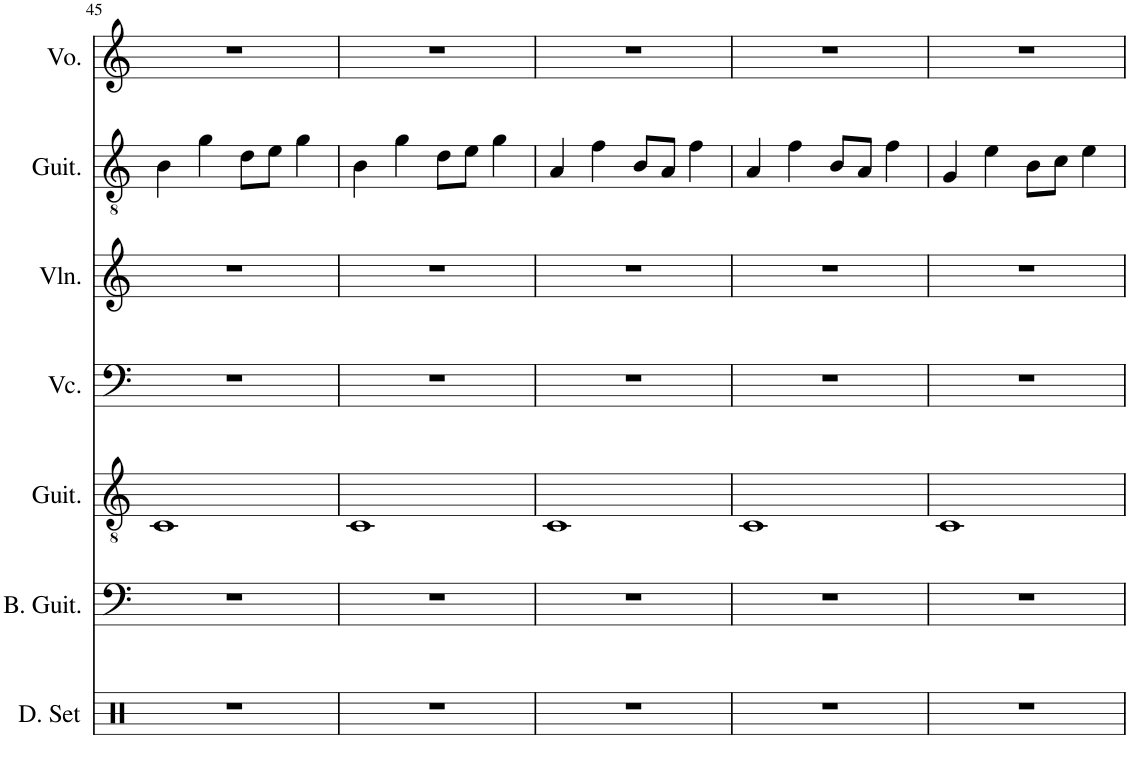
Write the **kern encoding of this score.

**kern	**kern	**kern	**kern	**kern	**kern	**kern
*part7	*part6	*part5	*part4	*part3	*part2	*part1
*staff7	*staff6	*staff5	*staff4	*staff3	*staff2	*staff1
*I"Drumset	*I"Bass Guitar	*I"Acoustic Guitar	*I"Violoncello	*I"Violin	*I"Classical Guitar	*I"Voice
*I'D. Set	*I'B. Guit.	*I'Guit.	*I'Vc.	*I'Vln.	*I'Guit.	*I'Vo.
!!LO:PB:g=z
*clefX	*clefF4	*clefGv2	*clefF4	*clefG2	*clefGv2	*clefG2
*	*Trd7c12	*	*	*	*	*
*k[]	*k[]	*k[]	*k[]	*k[]	*k[]	*k[]
*M4/4	*M4/4	*M4/4	*M4/4	*M4/4	*M4/4	*M4/4
=45	=45	=45	=45	=45	=45	=45
1r	1r	1C	1r	1r	4B\	1r
.	.	.	.	.	4g\	.
.	.	.	.	.	8d\L	.
.	.	.	.	.	8e\J	.
.	.	.	.	.	4g\	.
=46	=46	=46	=46	=46	=46	=46
1r	1r	1C	1r	1r	4B\	1r
.	.	.	.	.	4g\	.
.	.	.	.	.	8d\L	.
.	.	.	.	.	8e\J	.
.	.	.	.	.	4g\	.
=47	=47	=47	=47	=47	=47	=47
1r	1r	1C	1r	1r	4A/	1r
.	.	.	.	.	4f\	.
.	.	.	.	.	8B/L	.
.	.	.	.	.	8A/J	.
.	.	.	.	.	4f\	.
=48	=48	=48	=48	=48	=48	=48
1r	1r	1C	1r	1r	4A/	1r
.	.	.	.	.	4f\	.
.	.	.	.	.	8B/L	.
.	.	.	.	.	8A/J	.
.	.	.	.	.	4f\	.
=49	=49	=49	=49	=49	=49	=49
1r	1r	1C	1r	1r	4G/	1r
.	.	.	.	.	4e\	.
.	.	.	.	.	8B\L	.
.	.	.	.	.	8c\J	.
.	.	.	.	.	4e\	.
=	=	=	=	=	=	=
*-	*-	*-	*-	*-	*-	*-
